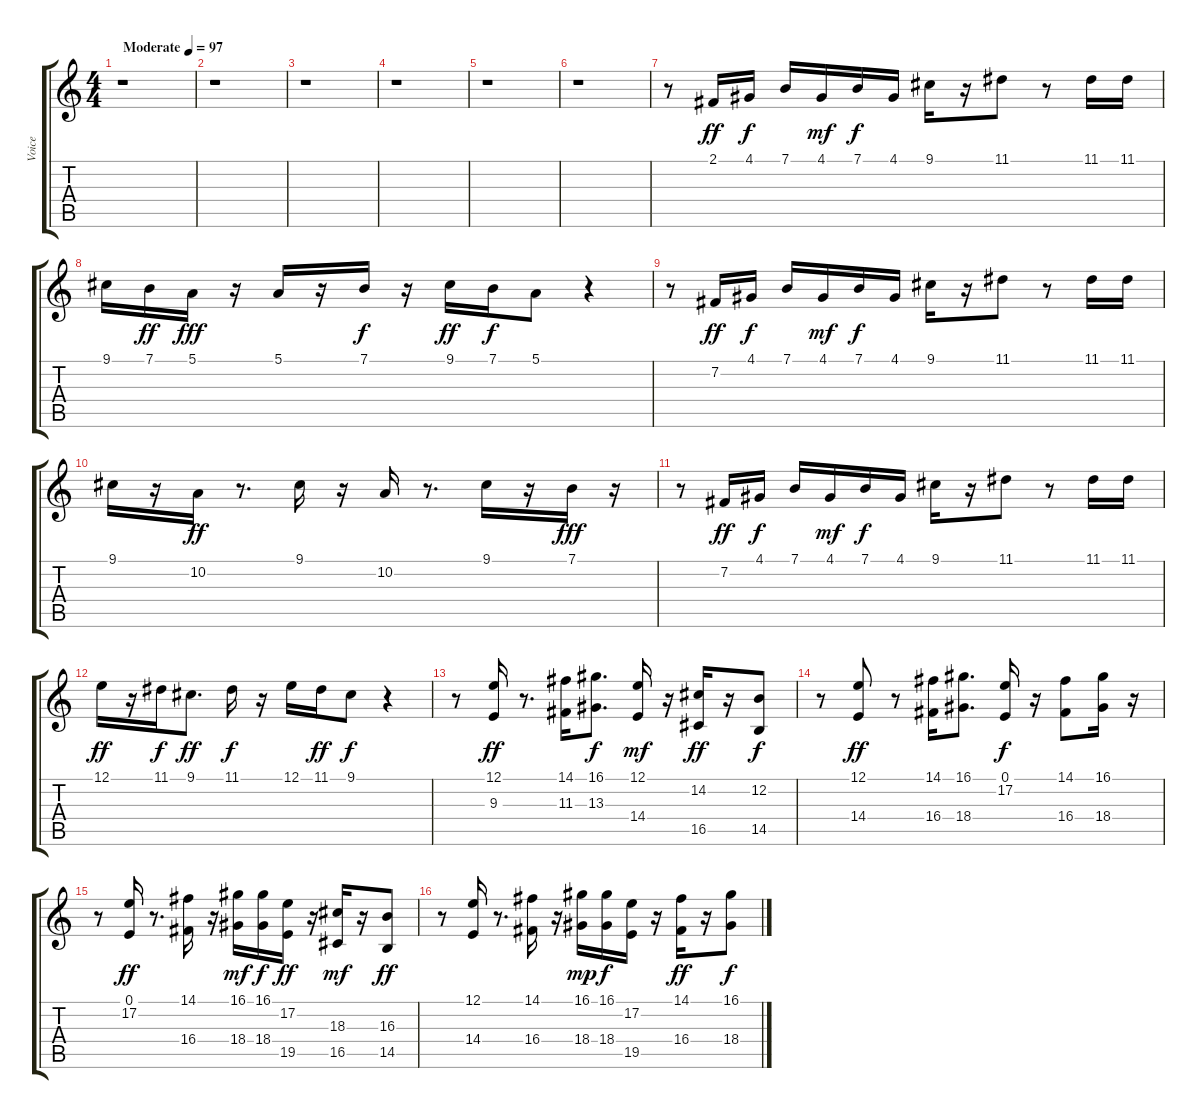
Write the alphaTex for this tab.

\track ("Voice" "Voice") {instrument vibraphone}
\staff {score tabs}
\tuning (E4 B3 G3 D3 A2 E2) {hide}
\ts (4 4)
\tempo (97 "Moderate")
\clef g2
\ks c
r.1{dy ff instrument vibraphone} |
r.1 |
r.1 |
r.1 |
r.1 |
r.1 |
r.8 2.1.16 4.1.16{dy f} 7.1.16 4.1.16{dy mf} 7.1.16{dy f} 4.1.16 9.1.16 r.16 11.1.8 r.8 11.1.16 11.1.16 |
9.1.16 7.1.16{dy ff} 5.1.16{dy fff} r.16 5.1.16 r.16 7.1.16{dy f} r.16 9.1.16{dy ff} 7.1.16{dy f} 5.1.8 r.4 |
r.8 7.2.16{dy ff} 4.1.16{dy f} 7.1.16 4.1.16{dy mf} 7.1.16{dy f} 4.1.16 9.1.16 r.16 11.1.8 r.8 11.1.16 11.1.16 |
9.1.16 r.16 10.2.16{dy ff} r.8{d} 9.1.16 r.16 10.2.16 r.8{d} 9.1.16 r.16 7.1.16{dy fff} r.16 |
r.8 7.2.16{dy ff} 4.1.16{dy f} 7.1.16 4.1.16{dy mf} 7.1.16{dy f} 4.1.16 9.1.16 r.16 11.1.8 r.8 11.1.16 11.1.16 |
12.1.16{dy ff} r.16 11.1.16{dy f} 9.1.8{d dy ff} 11.1.16{dy f} r.16 12.1.16 11.1.16{dy ff} 9.1.8{dy f} r.4 |
r.8 (12.1 9.3).16{dy ff} r.8{d} (14.1 11.3).16 (16.1 13.3).8{d dy f} (12.1 14.4).16{dy mf} r.16 (14.2 16.5).16{dy ff} r.16 (12.2 14.5).8{dy f} |
r.8 (12.1 14.4).8{dy ff} r.8 (14.1 16.4).16 (16.1 18.4).8{d} (0.1 17.2).16{dy f} r.16 (14.1 16.4).8 (16.1 18.4).16 r.16 |
r.8 (0.1 17.2).16{dy ff} r.8{d} (14.1 16.4).16 r.16 (16.1 18.4).16{dy mf} (16.1 18.4).16{dy f} (17.2 19.5).16{dy ff} r.16 (18.3 16.5).16{dy mf} r.16 (16.3 14.5).8{dy ff} |
r.8 (12.1 14.4).16 r.8{d} (14.1 16.4).16 r.16 (16.1 18.4).16{dy mp} (16.1 18.4).16{dy f} (17.2 19.5).16 r.16 (14.1 16.4).16{dy ff} r.16 (16.1 18.4).8{dy f}
